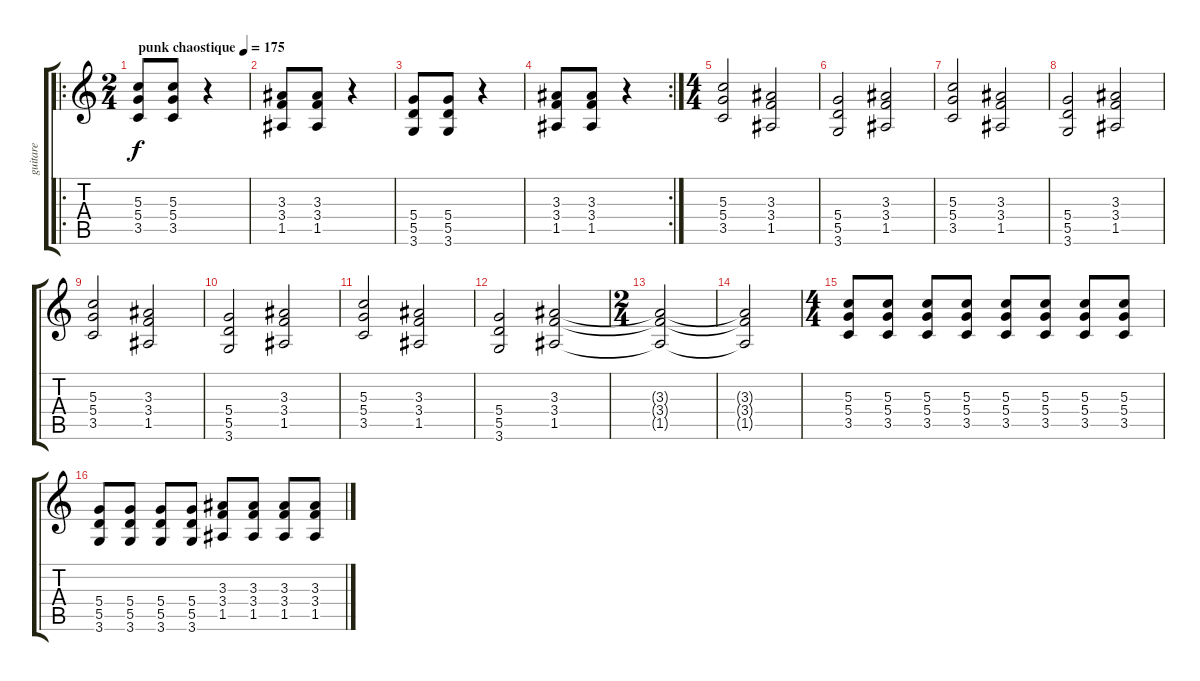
\track ("guitare" "guitare") {instrument distortionguitar}
\staff {score tabs}
\tuning (E4 B3 G3 D3 A2 E2) {hide}
\ro
\ts (2 4)
\tempo (175 "punk chaostique")
\clef g2
\ks c
(5.3 5.4 3.5).8{dy f instrument distortionguitar} (5.3 5.4 3.5).8 r.4 |
(3.3 3.4 1.5).8 (3.3 3.4 1.5).8 r.4 |
(5.4 5.5 3.6).8 (5.4 5.5 3.6).8 r.4 |
\rc 2
(3.3 3.4 1.5).8 (3.3 3.4 1.5).8 r.4 |
\ts (4 4)
(5.3 5.4 3.5).2 (3.3 3.4 1.5).2 |
(5.4 5.5 3.6).2 (3.3 3.4 1.5).2 |
(5.3 5.4 3.5).2 (3.3 3.4 1.5).2 |
(5.4 5.5 3.6).2 (3.3 3.4 1.5).2 |
(5.3 5.4 3.5).2 (3.3 3.4 1.5).2 |
(5.4 5.5 3.6).2 (3.3 3.4 1.5).2 |
(5.3 5.4 3.5).2 (3.3 3.4 1.5).2 |
(5.4 5.5 3.6).2 (3.3 3.4 1.5).2 |
\ts (2 4)
(3.3{t} 3.4{t} 1.5{t}).2 |
(3.3{t} 3.4{t} 1.5{t}).2 |
\ts (4 4)
(5.3 5.4 3.5).8{volume 6} (5.3 5.4 3.5).8 (5.3 5.4 3.5).8 (5.3 5.4 3.5).8 (5.3 5.4 3.5).8 (5.3 5.4 3.5).8 (5.3 5.4 3.5).8 (5.3 5.4 3.5).8 |
(5.4 5.5 3.6).8 (5.4 5.5 3.6).8 (5.4 5.5 3.6).8 (5.4 5.5 3.6).8 (3.3 3.4 1.5).8 (3.3 3.4 1.5).8 (3.3 3.4 1.5).8 (3.3 3.4 1.5).8
